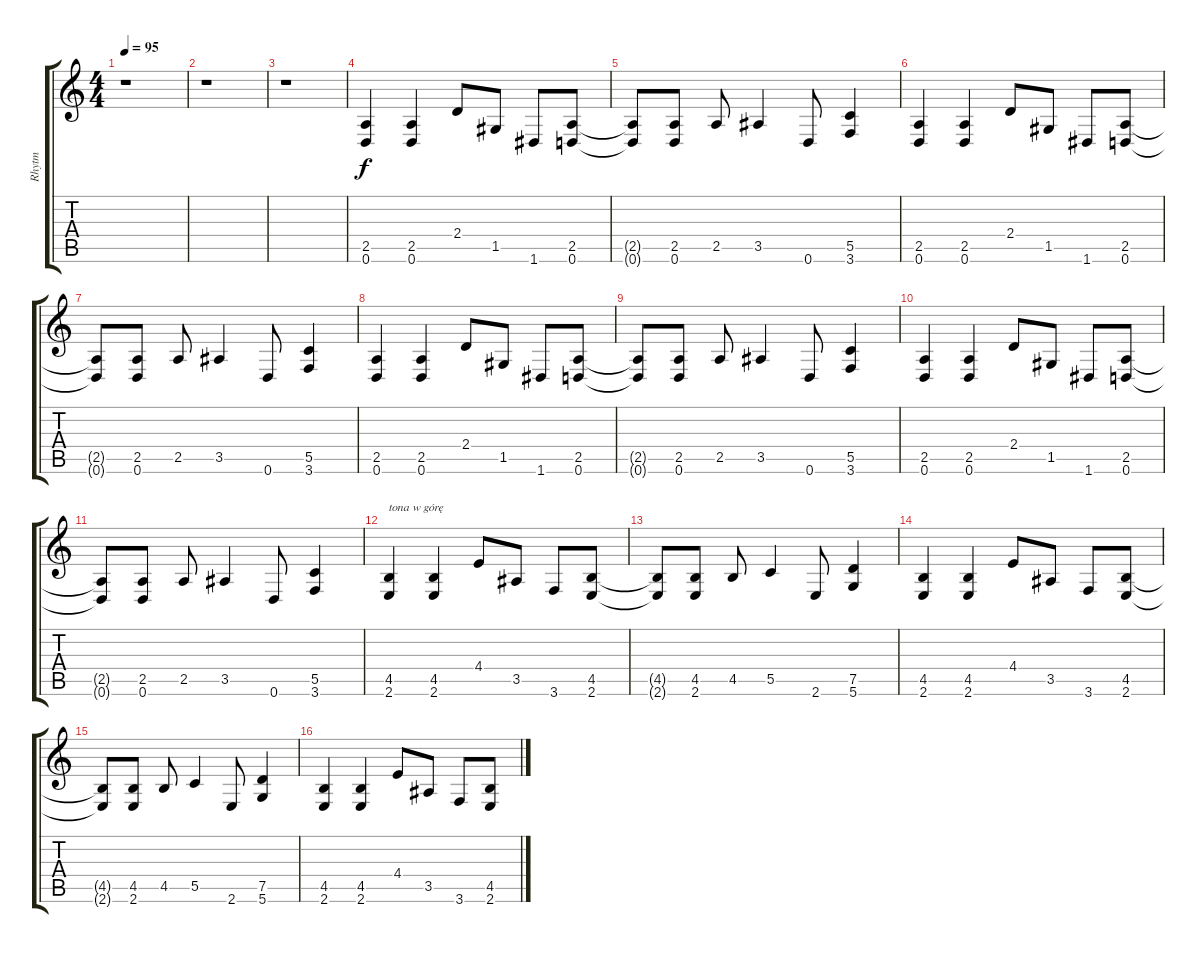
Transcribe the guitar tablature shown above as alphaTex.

\track ("Rhytm" "Rhytm") {instrument distortionguitar}
\staff {score tabs}
\tuning (D4 A3 F3 C3 G2 D2) {hide}
\ts (4 4)
\tempo 95
\clef g2
\ks c
r.1{dy f} |
r.1 |
r.1 |
(2.5 0.6).4 (2.5 0.6).4 2.4.8 1.5.8 1.6.8 (2.5 0.6).8 |
(2.5{t} 0.6{t}).8 (2.5 0.6).8 2.5.8 3.5.4 0.6.8 (5.5 3.6).4 |
(2.5 0.6).4 (2.5 0.6).4 2.4.8 1.5.8 1.6.8 (2.5 0.6).8 |
(2.5{t} 0.6{t}).8 (2.5 0.6).8 2.5.8 3.5.4 0.6.8 (5.5 3.6).4 |
(2.5 0.6).4 (2.5 0.6).4 2.4.8 1.5.8 1.6.8 (2.5 0.6).8 |
(2.5{t} 0.6{t}).8 (2.5 0.6).8 2.5.8 3.5.4 0.6.8 (5.5 3.6).4 |
(2.5 0.6).4 (2.5 0.6).4 2.4.8 1.5.8 1.6.8 (2.5 0.6).8 |
(2.5{t} 0.6{t}).8 (2.5 0.6).8 2.5.8 3.5.4 0.6.8 (5.5 3.6).4 |
(4.5 2.6).4{txt "tona w górę"} (4.5 2.6).4 4.4.8 3.5.8 3.6.8 (4.5 2.6).8 |
(4.5{t} 2.6{t}).8 (4.5 2.6).8 4.5.8 5.5.4 2.6.8 (7.5 5.6).4 |
(4.5 2.6).4 (4.5 2.6).4 4.4.8 3.5.8 3.6.8 (4.5 2.6).8 |
(4.5{t} 2.6{t}).8 (4.5 2.6).8 4.5.8 5.5.4 2.6.8 (7.5 5.6).4 |
(4.5 2.6).4 (4.5 2.6).4 4.4.8 3.5.8 3.6.8 (4.5 2.6).8
